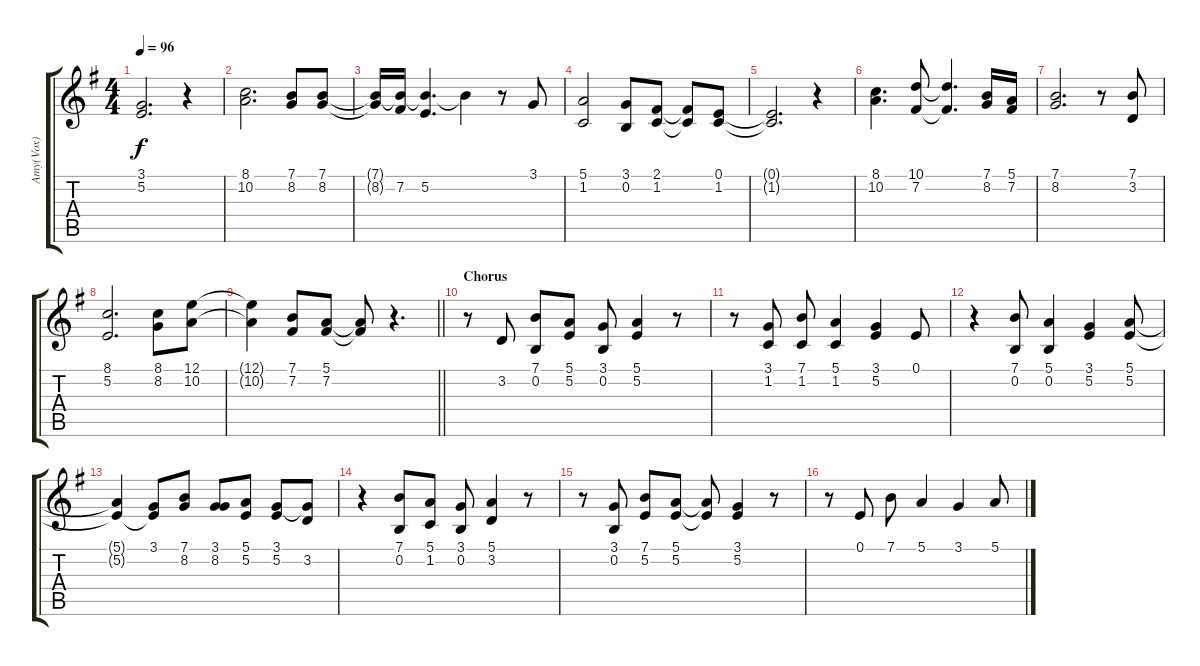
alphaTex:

\track ("Amy(Vox)" "Amy(Vox)") {instrument oboe}
\staff {score tabs}
\tuning (E4 B3 G3 D3 A2 E2) {hide}
\ts (4 4)
\tempo 96
\clef g2
\ks g
(3.1 5.2).2{d dy f} r.4 |
(8.1 10.2).2{d} (7.1 8.2).8 (7.1 8.2).8 |
(7.1{t} 8.2{t}).16 (7.1{t} 7.2).16 (7.1{t} 5.2).4{d} 7.1{t}.4 r.8 3.1.8 |
(5.1 1.2).2 (3.1 0.2).8 (2.1 1.2).8 (2.1{t} 1.2{t}).8 (0.1 1.2).8 |
(0.1{t} 1.2{t}).2{d} r.4 |
(8.1 10.2).4{d} (10.1 7.2).8 (10.1{t} 7.2{t}).4{d} (7.1 8.2).16 (5.1 7.2).16 |
(7.1 8.2).2{d} r.8 (7.1 3.2).8 |
(8.1 5.2).2{d} (8.1 8.2).8 (12.1 10.2).8 |
\barLineRight lightlight
(12.1{t} 10.2{t}).4 (7.1 7.2).8 (5.1 7.2).8 (5.1{t} 7.2{t}).8 r.4{d} |
\section ("" "Chorus")
r.8 3.2.8 (7.1 0.2).8 (5.1 5.2).8 (3.1 0.2).8 (5.1 5.2).4 r.8 |
r.8 (3.1 1.2).8 (7.1 1.2).8 (5.1 1.2).4 (3.1 5.2).4 0.1.8 |
r.4 (7.1 0.2).8 (5.1 0.2).4 (3.1 5.2).4 (5.1 5.2).8 |
(5.1{t} 5.2{t}).4 (3.1 5.2{t}).8 (7.1 8.2).8 (3.1 8.2).8 (5.1 5.2).8 (3.1 5.2).8 (3.1{t} 3.2).8 |
r.4 (7.1 0.2).8 (5.1 1.2).8 (3.1 0.2).8 (5.1 3.2).4 r.8 |
r.8 (3.1 0.2).8 (7.1 5.2).8 (5.1 5.2).8 (5.1{t} 5.2{t}).8 (3.1 5.2).4 r.8 |
r.8 0.1.8 7.1.8 5.1.4 3.1.4 5.1.8
